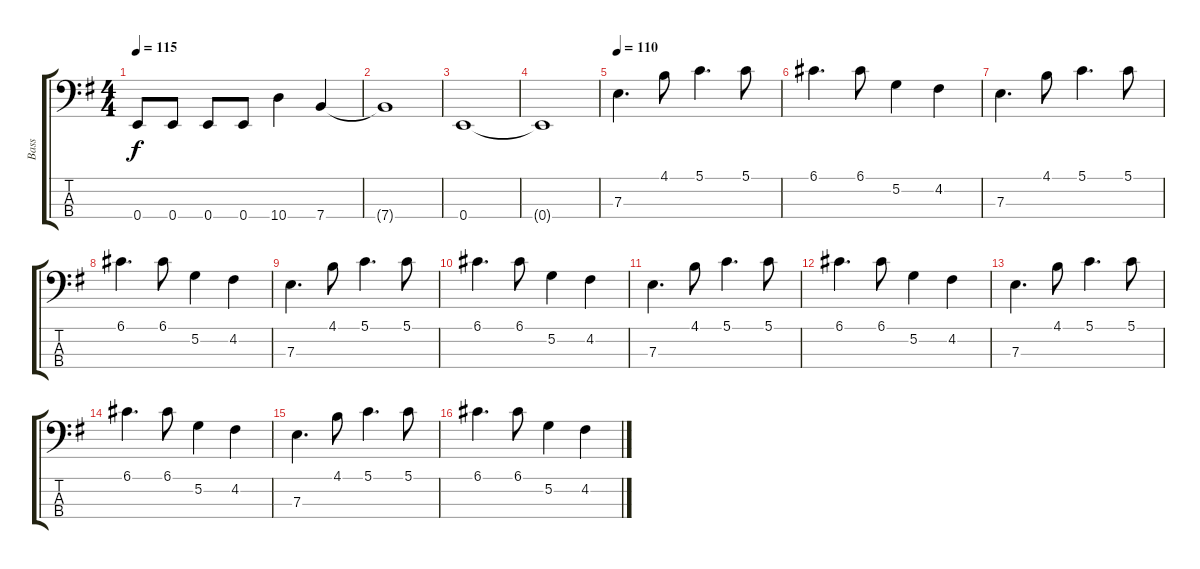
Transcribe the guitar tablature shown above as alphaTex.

\track ("Bass" "Bass") {instrument electricbassfinger}
\staff {score tabs}
\tuning (G2 D2 A1 E1) {hide}
\ts (4 4)
\tempo 115
\clef f4
\ks eminor
0.4.8{dy f} 0.4.8 0.4.8 0.4.8 10.4.4 7.4.4 |
7.4{t}.1 |
0.4.1 |
0.4{t}.1 |
\tempo 110
7.3.4{d} 4.1.8 5.1.4{d} 5.1.8 |
6.1.4{d} 6.1.8 5.2.4 4.2.4 |
7.3.4{d} 4.1.8 5.1.4{d} 5.1.8 |
6.1.4{d} 6.1.8 5.2.4 4.2.4 |
7.3.4{d} 4.1.8 5.1.4{d} 5.1.8 |
6.1.4{d} 6.1.8 5.2.4 4.2.4 |
7.3.4{d} 4.1.8 5.1.4{d} 5.1.8 |
6.1.4{d} 6.1.8 5.2.4 4.2.4 |
7.3.4{d} 4.1.8 5.1.4{d} 5.1.8 |
6.1.4{d} 6.1.8 5.2.4 4.2.4 |
7.3.4{d} 4.1.8 5.1.4{d} 5.1.8 |
6.1.4{d} 6.1.8 5.2.4 4.2.4
